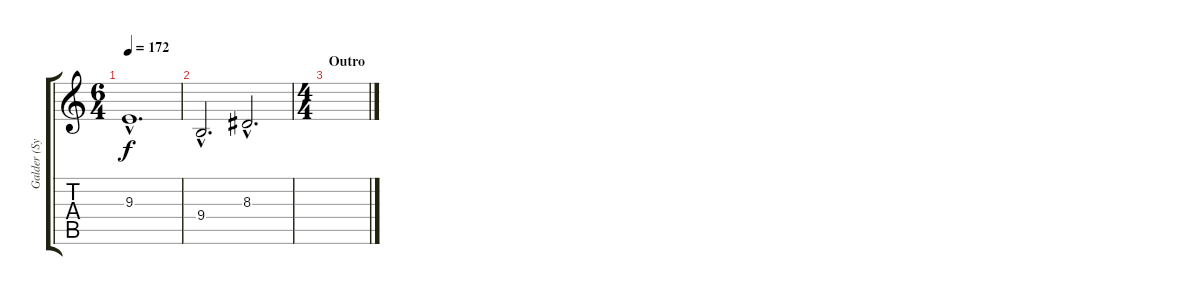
\track ("Galder (Synth)" "Galder (Sy") {instrument choiraahs}
\staff {score tabs}
\tuning (E4 B3 G3 D3 A2 E2) {hide}
\ts (6 4)
\tempo 172
\clef g2
\ks c
9.3{hac}.1{d dy f} |
9.4{hac}.2{d} 8.3{hac}.2{d} |
\ts (4 4)
\section ("" "Outro")
